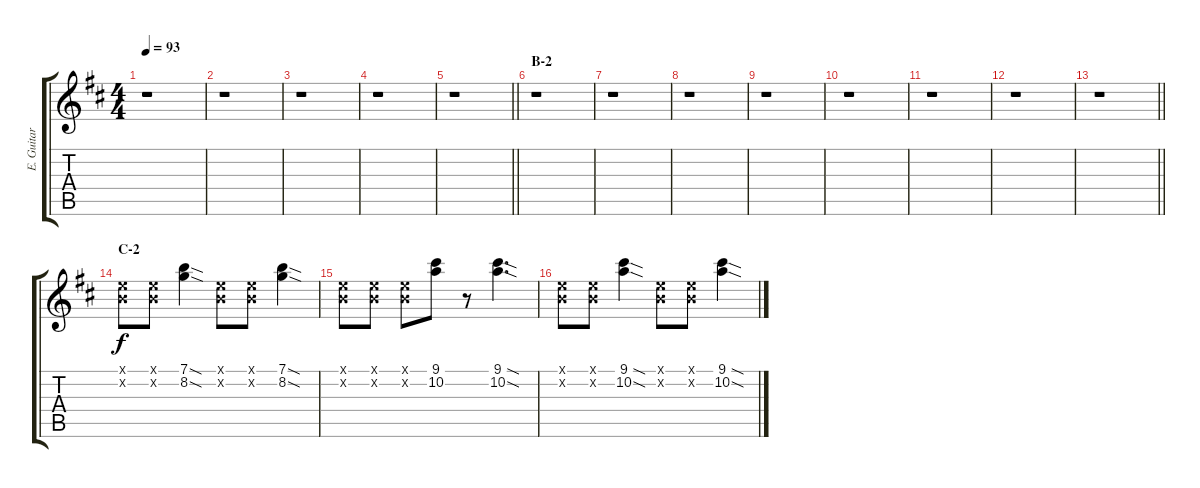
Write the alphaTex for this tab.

\track ("E. Guitar III" "E. Guitar ") {instrument electricguitarclean}
\staff {score tabs}
\tuning (E4 B3 G3 D3 A2 E2) {hide}
\ts (4 4)
\tempo 93
\clef g2
\ks d
r.1{dy f} |
r.1 |
r.1 |
r.1 |
\barLineRight lightlight
r.1 |
\section ("" "B-2")
r.1 |
r.1 |
r.1 |
r.1 |
r.1 |
r.1 |
r.1 |
\barLineRight lightlight
r.1 |
\section ("" "C-2")
(0.1{x} 0.2{x}).8 (0.1{x} 0.2{x}).8 (7.1{sod} 8.2{sod}).4 (0.1{x} 0.2{x}).8 (0.1{x} 0.2{x}).8 (7.1{sod} 8.2{sod}).4 |
(0.1{x} 0.2{x}).8 (0.1{x} 0.2{x}).8 (0.1{x} 0.2{x}).8 (9.1 10.2).8 r.8 (9.1{sod} 10.2{sod}).4{d} |
(0.1{x} 0.2{x}).8 (0.1{x} 0.2{x}).8 (9.1{sod} 10.2{sod}).4 (0.1{x} 0.2{x}).8 (0.1{x} 0.2{x}).8 (9.1{sod} 10.2{sod}).4
